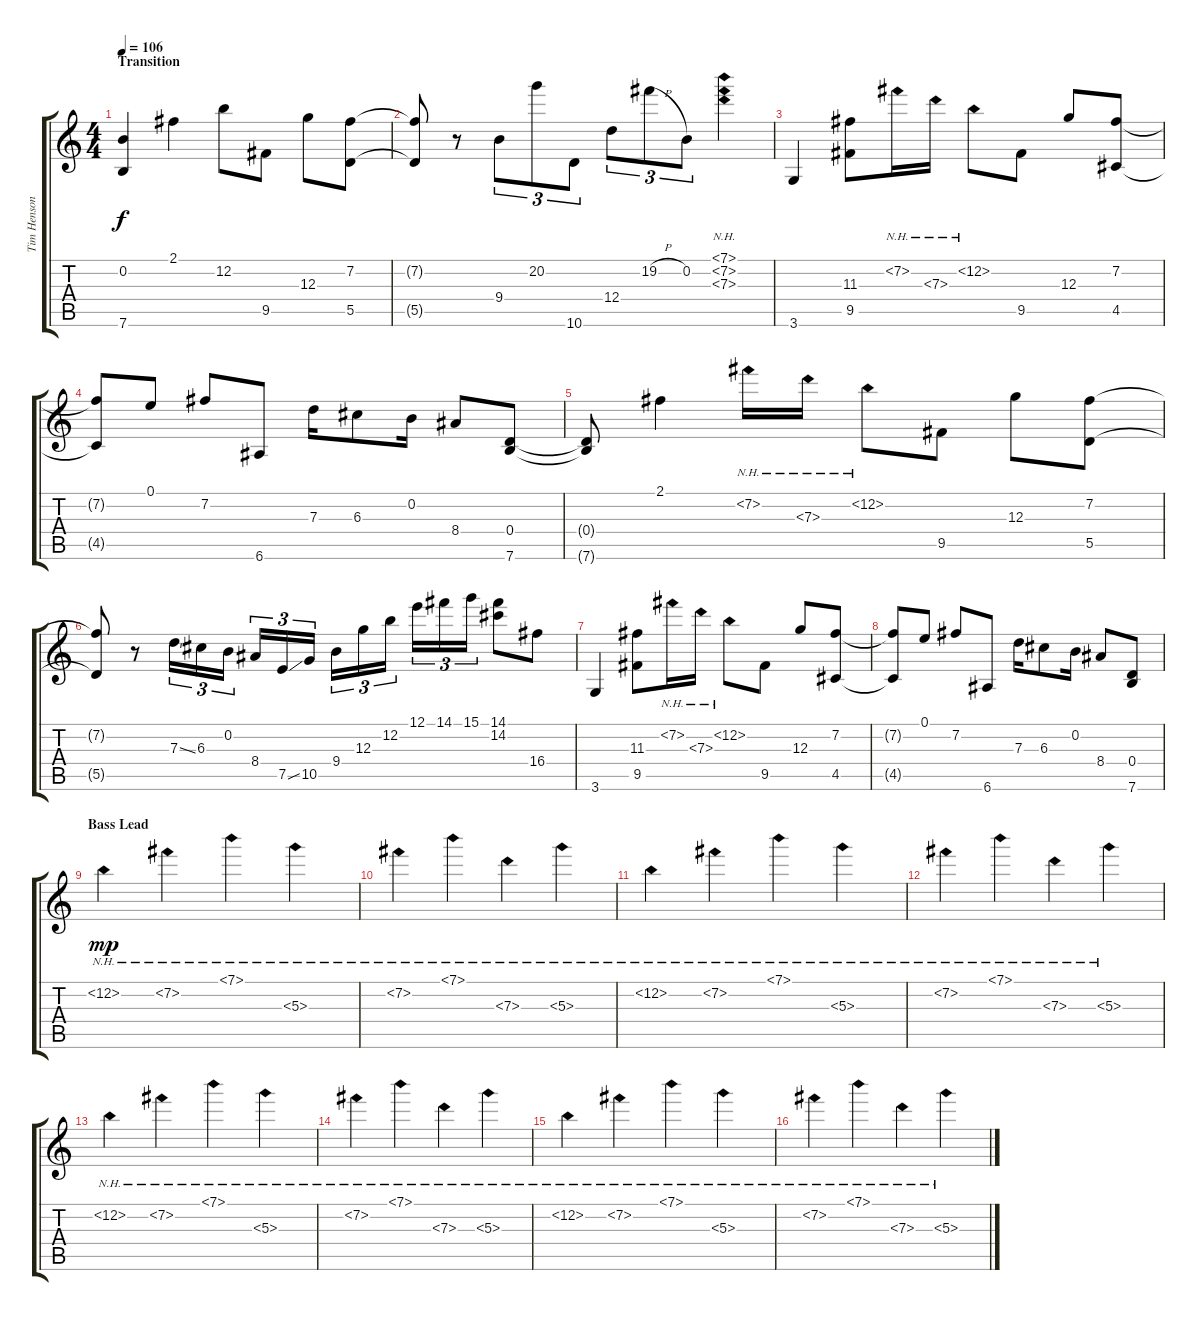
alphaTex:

\track ("Tim Henson" "Tim Henson") {instrument electricguitarclean}
\staff {score tabs}
\tuning (E4 B3 G3 D3 A2 E2) {hide}
\ts (4 4)
\section ("" "Transition")
\tempo 106
\clef g2
\ks c
(0.2 7.6).4{dy f} 2.1.4 12.2.8 9.5.8 12.3.8 (7.2 5.5).8 |
(7.2{t} 5.5{t}).8 r.8 9.4.8{tu (3 2)} 20.2.8{tu (3 2)} 10.6.8{tu (3 2)} 12.4.8{tu (3 2)} 19.2{h}.8{tu (3 2)} 0.2.8{tu (3 2)} (7.1{nh} 7.2{nh} 7.3{nh}).4 |
3.6.4 (11.3 9.5).8 7.2{nh}.16 7.3{nh}.16 12.2{nh}.8 9.5.8 12.3.8 (7.2 4.5).8 |
(7.2{t} 4.5{t}).8 0.1.8 7.2.8 6.6.8 7.3.16 6.3.8 0.2.16 8.4.8 (0.4 7.6).8 |
(0.4{t} 7.6{t}).8 2.1.4 7.2{nh}.16 7.3{nh}.16 12.2{nh}.8 9.5.8 12.3.8 (7.2 5.5).8 |
(7.2{t} 5.5{t}).8 r.8 7.3{ss}.16{tu (3 2)} 6.3.16{tu (3 2)} 0.2.16{tu (3 2)} 8.4.16{tu (3 2)} 7.5{ss}.16{tu (3 2)} 10.5.16{tu (3 2)} 9.4.16{tu (3 2)} 12.3.16{tu (3 2)} 12.2.16{tu (3 2)} 12.1.16{tu (3 2)} 14.1.16{tu (3 2)} 15.1.16{tu (3 2)} (14.1 14.2).8 16.4.8 |
3.6.4 (11.3 9.5).8 7.2{nh}.16 7.3{nh}.16 12.2{nh}.8 9.5.8 12.3.8 (7.2 4.5).8 |
(7.2{t} 4.5{t}).8 0.1.8 7.2.8 6.6.8 7.3.16 6.3.8 0.2.16 8.4.8 (0.4 7.6).8 |
\section ("" "Bass Lead")
12.2{nh}.4{dy mp} 7.2{nh}.4 7.1{nh}.4 5.3{nh}.4 |
7.2{nh}.4 7.1{nh}.4 7.3{nh}.4 5.3{nh}.4 |
12.2{nh}.4 7.2{nh}.4 7.1{nh}.4 5.3{nh}.4 |
7.2{nh}.4 7.1{nh}.4 7.3{nh}.4 5.3{nh}.4 |
12.2{nh}.4 7.2{nh}.4 7.1{nh}.4 5.3{nh}.4 |
7.2{nh}.4 7.1{nh}.4 7.3{nh}.4 5.3{nh}.4 |
12.2{nh}.4 7.2{nh}.4 7.1{nh}.4 5.3{nh}.4 |
7.2{nh}.4 7.1{nh}.4 7.3{nh}.4 5.3{nh}.4
